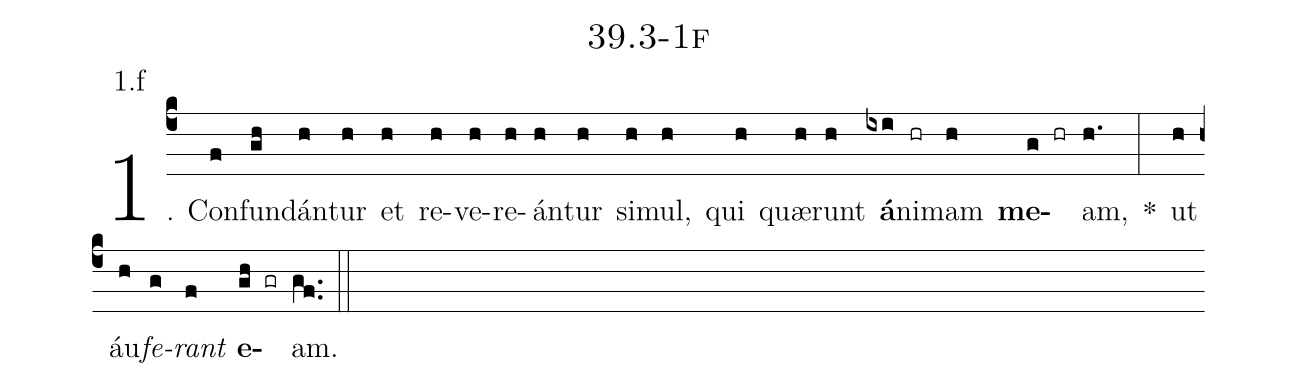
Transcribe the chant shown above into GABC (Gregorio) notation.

name: 39.3-1f;
annotation: 1.f;
%%
(c4)1. Con(f)fun(gh)dán(h)tur(h) et(h) re(h)ve(h)re(h)án(h)tur(h) si(h)mul,(h) qui(h) quæ(h)runt(h) <b>á</b>(ixi)ni(hr)mam(h) <b>me</b>(g hr)am,(h.) *(:) ut(h) áu(h)<i>fe</i>(g)<i>rant</i>(f) <b>e</b>(gh gr)am.(gf..) (::)


%E(h) u(h) o(g) u(f) a(gh) e.(gf..) (::)
